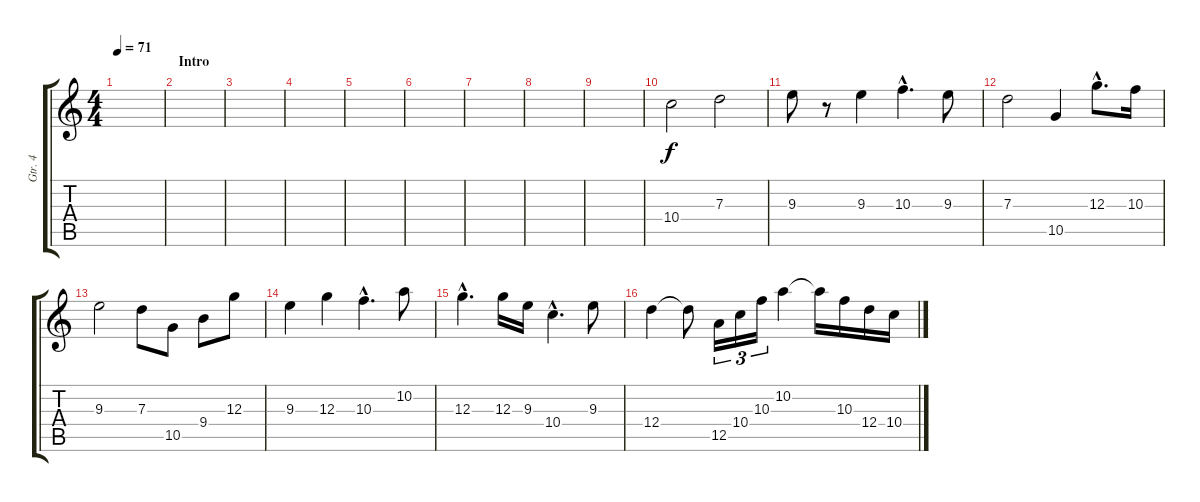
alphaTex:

\track ("Gtr. 4" "Gtr. 4") {instrument distortionguitar}
\staff {score tabs}
\tuning (E4 B3 G3 D3 A2 E2) {hide}
\ts (4 4)
\tempo 71
\clef g2
\ks c
|
\section ("" "Intro")
|
|
|
|
|
|
|
|
10.4.2 7.3.2 |
9.3.8 r.8 9.3.4 10.3{hac}.4{d} 9.3.8 |
7.3.2 10.5.4 12.3{hac}.8{d} 10.3.16 |
9.3.2 7.3.8 10.5.8 9.4.8 12.3.8 |
9.3.4 12.3.4 10.3{hac}.4{d} 10.2.8 |
12.3{hac}.4{d} 12.3.16 9.3.16 10.4{hac}.4{d} 9.3.8 |
12.4.4 12.4{t}.8 12.5.16{tu (3 2)} 10.4.16{tu (3 2)} 10.3.16{tu (3 2)} 10.2.4 10.2{t}.16 10.3.16 12.4.16 10.4.16
